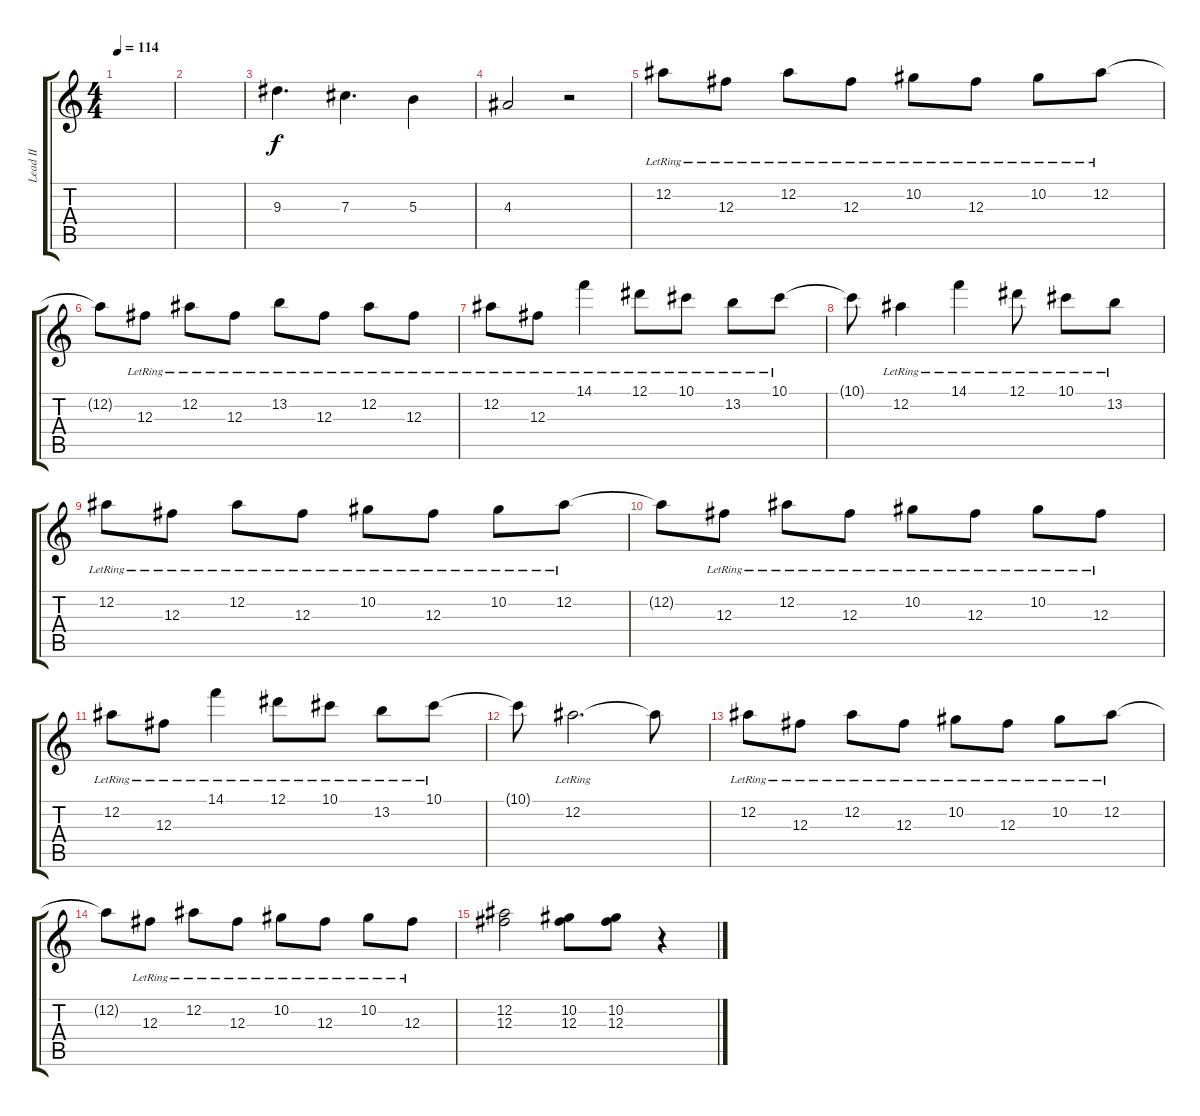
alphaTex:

\track ("Lead II" "Lead II") {instrument overdrivenguitar}
\staff {score tabs}
\tuning (Eb4 Bb3 Gb3 Db3 Ab2 Eb2) {hide}
\ts (4 4)
\tempo 114
\clef g2
\ks c
|
|
9.3.4{d} 7.3.4{d} 5.3.4 |
4.3.2 r.2 |
12.2{lr}.8 12.3{lr}.8 12.2{lr}.8 12.3{lr}.8 10.2{lr}.8 12.3{lr}.8 10.2{lr}.8 12.2{lr}.8 |
12.2{t}.8 12.3{lr}.8 12.2{lr}.8 12.3{lr}.8 13.2{lr}.8 12.3{lr}.8 12.2{lr}.8 12.3{lr}.8 |
12.2{lr}.8 12.3{lr}.8 14.1{lr}.4 12.1{lr}.8 10.1{lr}.8 13.2{lr}.8 10.1{lr}.8 |
10.1{t}.8 12.2{lr}.4 14.1{lr}.4 12.1{lr}.8 10.1{lr}.8 13.2{lr}.8 |
12.2{lr}.8 12.3{lr}.8 12.2{lr}.8 12.3{lr}.8 10.2{lr}.8 12.3{lr}.8 10.2{lr}.8 12.2{lr}.8 |
12.2{t}.8 12.3{lr}.8 12.2{lr}.8 12.3{lr}.8 10.2{lr}.8 12.3{lr}.8 10.2{lr}.8 12.3{lr}.8 |
12.2{lr}.8 12.3{lr}.8 14.1{lr}.4 12.1{lr}.8 10.1{lr}.8 13.2{lr}.8 10.1{lr}.8 |
10.1{t}.8 12.2{lr}.2{d} 12.2{t}.8 |
12.2{lr}.8 12.3{lr}.8 12.2{lr}.8 12.3{lr}.8 10.2{lr}.8 12.3{lr}.8 10.2{lr}.8 12.2{lr}.8 |
12.2{t}.8 12.3{lr}.8 12.2{lr}.8 12.3{lr}.8 10.2{lr}.8 12.3{lr}.8 10.2{lr}.8 12.3{lr}.8 |
(12.2 12.3).2 (10.2 12.3).8 (10.2 12.3).8 r.4
